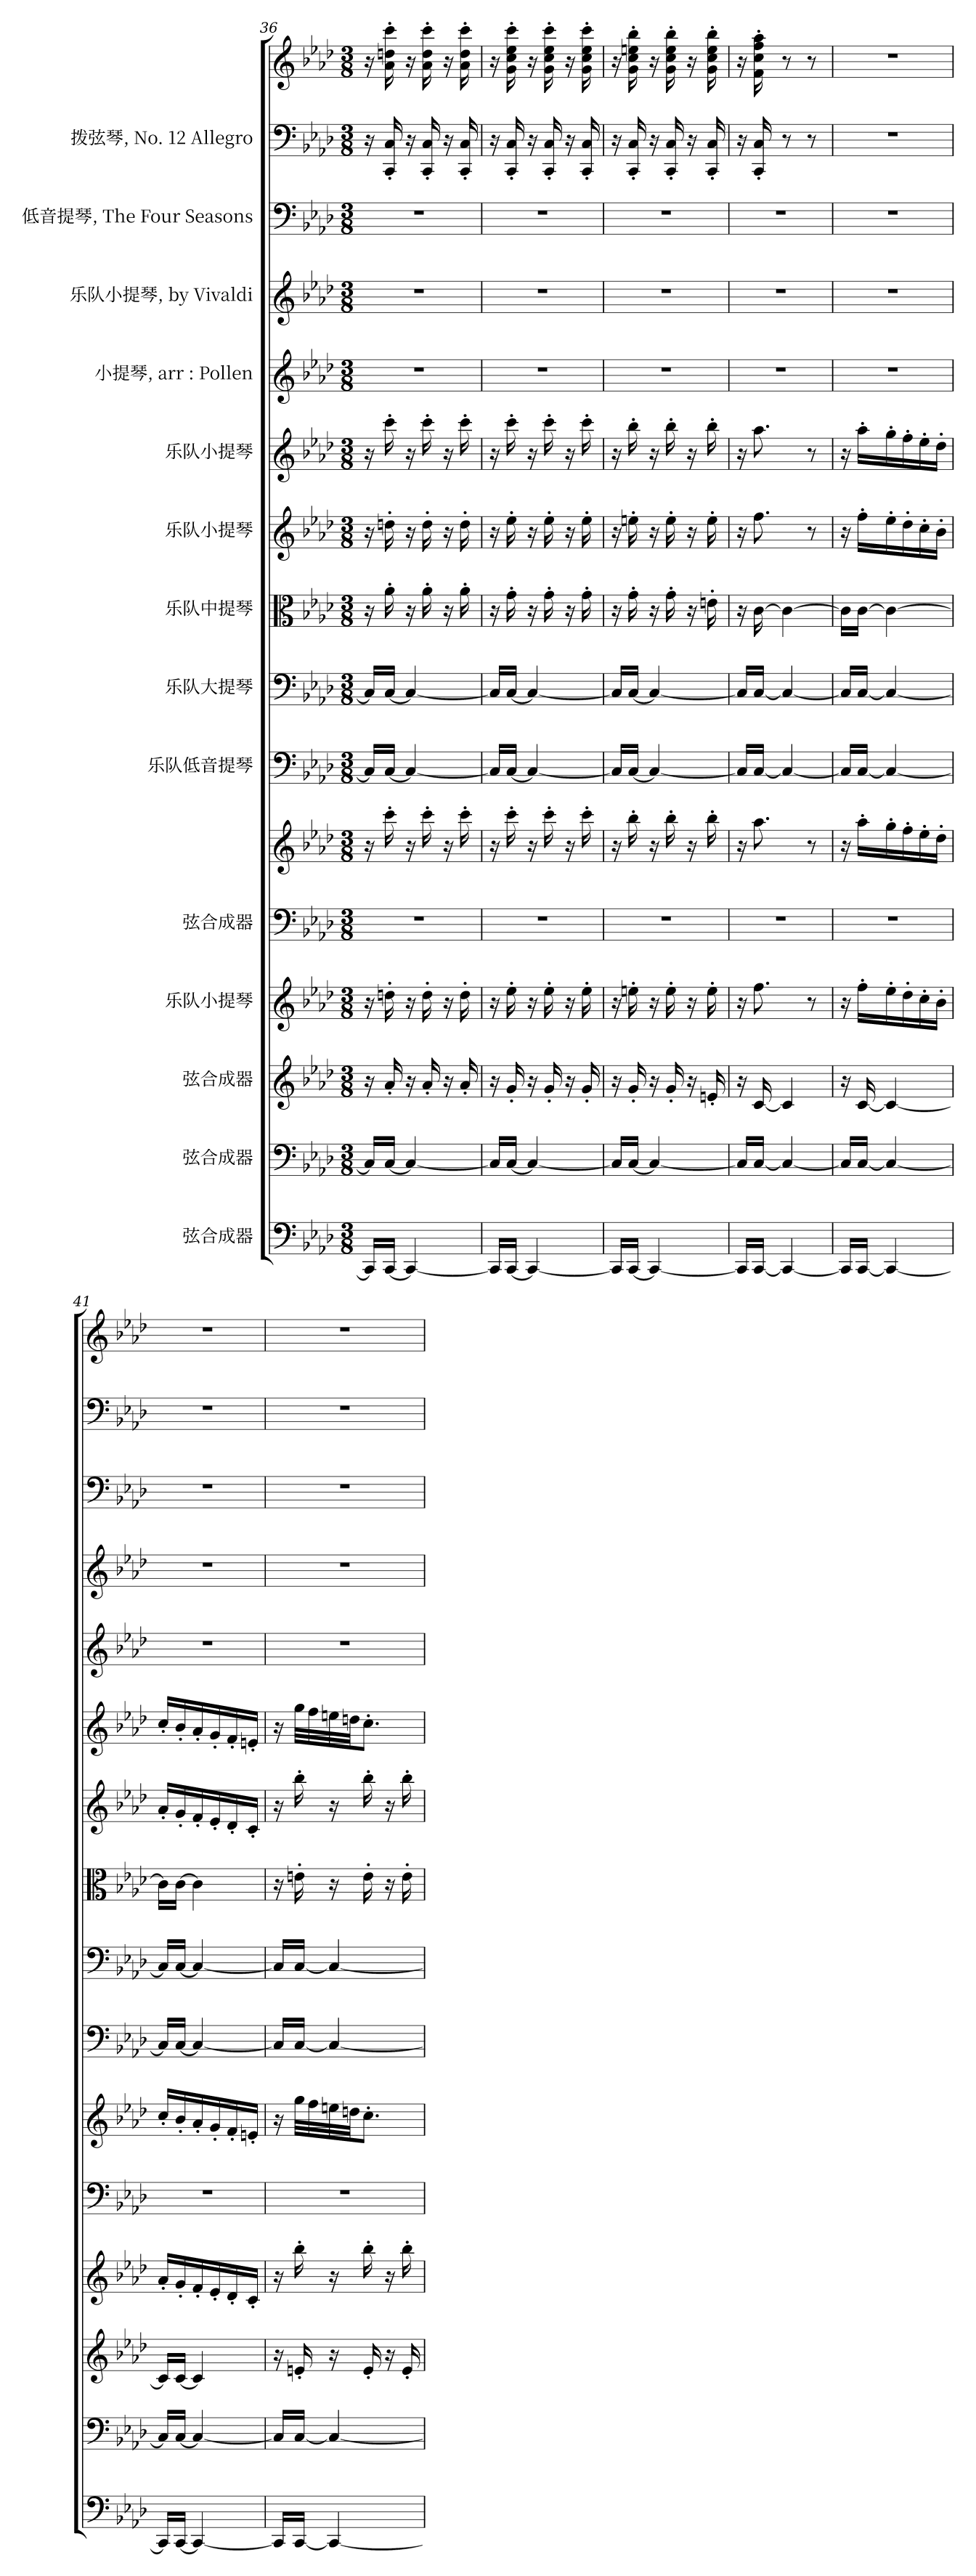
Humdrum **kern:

**kern	**kern	**kern	**kern	**kern	**kern	**kern	**kern	**kern	**kern	**kern	**kern	**kern	**kern	**kern	**kern
*part14	*part13	*part12	*part11	*part10	*part10	*part9	*part8	*part7	*part6	*part5	*part4	*part3	*part2	*part1	*part1
*staff16	*staff15	*staff14	*staff13	*staff12	*staff11	*staff10	*staff9	*staff8	*staff7	*staff6	*staff5	*staff4	*staff3	*staff2	*staff1
*I"弦合成器	*I"弦合成器	*I"弦合成器	*I"乐队小提琴	*I"弦合成器	*	*I"乐队低音提琴	*I"乐队大提琴	*I"乐队中提琴	*I"乐队小提琴	*I"乐队小提琴	*I"小提琴, arr : Pollen	*I"乐队小提琴, by Vivaldi	*I"低音提琴, The Four Seasons	*I"拨弦琴, No. 12 Allegro	*
*clefF4	*clefF4	*clefG2	*clefG2	*clefF4	*clefG2	*clefF4	*clefF4	*clefC3	*clefG2	*clefG2	*clefG2	*clefG2	*clefF4	*clefF4	*clefG2
*	*	*	*	*	*	*ITrd7c12	*	*	*	*	*	*	*ITrd7c12	*	*
*k[b-e-a-d-]	*k[b-e-a-d-]	*k[b-e-a-d-]	*k[b-e-a-d-]	*k[b-e-a-d-]	*k[b-e-a-d-]	*k[b-e-a-d-]	*k[b-e-a-d-]	*k[b-e-a-d-]	*k[b-e-a-d-]	*k[b-e-a-d-]	*k[b-e-a-d-]	*k[b-e-a-d-]	*k[b-e-a-d-]	*k[b-e-a-d-]	*k[b-e-a-d-]
*M3/8	*M3/8	*M3/8	*M3/8	*M3/8	*M3/8	*M3/8	*M3/8	*M3/8	*M3/8	*M3/8	*M3/8	*M3/8	*M3/8	*M3/8	*M3/8
=36	=36	=36	=36	=36	=36	=36	=36	=36	=36	=36	=36	=36	=36	=36	=36
16CC/LL]	16C/LL]	16r	16r	4.r	16r	16CC/LL]	16C/LL]	16r	16r	16r	4.r	4.r	4.r	16r	16r
[16CC/JJ	[16C/JJ	16a-'/	16ddn'\	.	16ccc'\	[16CC/JJ	[16C/JJ	16a-'\	16ddn'\	16ccc'\	.	.	.	16CC/' 16C/'	16a-\' 16ddn\' 16ccc\'
4CC/_	4C/_	16r	16r	.	16r	4CC/_	4C/_	16r	16r	16r	.	.	.	16r	16r
.	.	16a-'/	16dd'\	.	16ccc'\	.	.	16a-'\	16dd'\	16ccc'\	.	.	.	16CC/' 16C/'	16a-\' 16dd\' 16ccc\'
.	.	16r	16r	.	16r	.	.	16r	16r	16r	.	.	.	16r	16r
.	.	16a-'/	16dd'\	.	16ccc'\	.	.	16a-'\	16dd'\	16ccc'\	.	.	.	16CC/' 16C/'	16a-\' 16dd\' 16ccc\'
!!LO:PB:g=z
=37	=37	=37	=37	=37	=37	=37	=37	=37	=37	=37	=37	=37	=37	=37	=37
16CC/LL]	16C/LL]	16r	16r	4.r	16r	16CC/LL]	16C/LL]	16r	16r	16r	4.r	4.r	4.r	16r	16r
[16CC/JJ	[16C/JJ	16g'/	16ee-'\	.	16ccc'\	[16CC/JJ	[16C/JJ	16g'\	16ee-'\	16ccc'\	.	.	.	16CC/' 16C/'	16g\' 16cc\' 16ee-\' 16ccc\'
4CC/_	4C/_	16r	16r	.	16r	4CC/_	4C/_	16r	16r	16r	.	.	.	16r	16r
.	.	16g'/	16ee-'\	.	16ccc'\	.	.	16g'\	16ee-'\	16ccc'\	.	.	.	16CC/' 16C/'	16g\' 16cc\' 16ee-\' 16ccc\'
.	.	16r	16r	.	16r	.	.	16r	16r	16r	.	.	.	16r	16r
.	.	16g'/	16ee-'\	.	16ccc'\	.	.	16g'\	16ee-'\	16ccc'\	.	.	.	16CC/' 16C/'	16g\' 16cc\' 16ee-\' 16ccc\'
=38	=38	=38	=38	=38	=38	=38	=38	=38	=38	=38	=38	=38	=38	=38	=38
16CC/LL]	16C/LL]	16r	16r	4.r	16r	16CC/LL]	16C/LL]	16r	16r	16r	4.r	4.r	4.r	16r	16r
[16CC/JJ	[16C/JJ	16g'/	16een'\	.	16bb-'\	[16CC/JJ	[16C/JJ	16g'\	16een'\	16bb-'\	.	.	.	16CC/' 16C/'	16g\' 16cc\' 16een\' 16bb-\'
4CC/_	4C/_	16r	16r	.	16r	4CC/_	4C/_	16r	16r	16r	.	.	.	16r	16r
.	.	16g'/	16ee'\	.	16bb-'\	.	.	16g'\	16ee'\	16bb-'\	.	.	.	16CC/' 16C/'	16g\' 16cc\' 16ee\' 16bb-\'
.	.	16r	16r	.	16r	.	.	16r	16r	16r	.	.	.	16r	16r
.	.	16en'/	16ee'\	.	16bb-'\	.	.	16en'\	16ee'\	16bb-'\	.	.	.	16CC/' 16C/'	16g\' 16cc\' 16ee\' 16bb-\'
=39	=39	=39	=39	=39	=39	=39	=39	=39	=39	=39	=39	=39	=39	=39	=39
16CC/LL]	16C/LL]	16r	16r	4.r	16r	16CC/LL]	16C/LL]	16r	16r	16r	4.r	4.r	4.r	16r	16r
[16CC/JJ	[16C/JJ	[16c/	8.ff\	.	8.aa-\	[16CC/JJ	[16C/JJ	[16c\	8.ff\	8.aa-\	.	.	.	16CC/' 16C/'	16f\' 16cc\' 16ff\' 16aa-\'
4CC/_	4C/_	4c/]	.	.	.	4CC/_	4C/_	4c\_	.	.	.	.	.	8r	8r
.	.	.	8r	.	8r	.	.	.	8r	8r	.	.	.	8r	8r
=40	=40	=40	=40	=40	=40	=40	=40	=40	=40	=40	=40	=40	=40	=40	=40
16CC/LL]	16C/LL]	16r	16r	4.r	16r	16CC/LL]	16C/LL]	16c\LL]	16r	16r	4.r	4.r	4.r	4.r	4.r
[16CC/JJ	[16C/JJ	[16c/	16ff'\LL	.	16aa-'\LL	[16CC/JJ	[16C/JJ	[16c\JJ	16ff'\LL	16aa-'\LL	.	.	.	.	.
4CC/_	4C/_	4c/_	16ee-'\	.	16gg'\	4CC/_	4C/_	4c\_	16ee-'\	16gg'\	.	.	.	.	.
.	.	.	16dd-'\	.	16ff'\	.	.	.	16dd-'\	16ff'\	.	.	.	.	.
.	.	.	16cc'\	.	16ee-'\	.	.	.	16cc'\	16ee-'\	.	.	.	.	.
.	.	.	16b-'\JJ	.	16dd-'\JJ	.	.	.	16b-'\JJ	16dd-'\JJ	.	.	.	.	.
=41	=41	=41	=41	=41	=41	=41	=41	=41	=41	=41	=41	=41	=41	=41	=41
16CC/LL]	16C/LL]	16c/LL]	16a-'/LL	4.r	16cc'/LL	16CC/LL]	16C/LL]	16c\LL]	16a-'/LL	16cc'/LL	4.r	4.r	4.r	4.r	4.r
[16CC/JJ	[16C/JJ	[16c/JJ	16g'/	.	16b-'/	[16CC/JJ	[16C/JJ	[16c\JJ	16g'/	16b-'/	.	.	.	.	.
4CC/_	4C/_	4c/]	16f'/	.	16a-'/	4CC/_	4C/_	4c\]	16f'/	16a-'/	.	.	.	.	.
.	.	.	16e-'/	.	16g'/	.	.	.	16e-'/	16g'/	.	.	.	.	.
.	.	.	16d-'/	.	16f'/	.	.	.	16d-'/	16f'/	.	.	.	.	.
.	.	.	16c'/JJ	.	16en'/JJ	.	.	.	16c'/JJ	16en'/JJ	.	.	.	.	.
!!LO:PB:g=z
=42	=42	=42	=42	=42	=42	=42	=42	=42	=42	=42	=42	=42	=42	=42	=42
16CC/LL]	16C/LL]	16r	16r	4.r	16r	16CC/LL]	16C/LL]	16r	16r	16r	4.r	4.r	4.r	4.r	4.r
[16CC/JJ	[16C/JJ	16en'/	16bb-'\	.	32gg\LLL	[16CC/JJ	[16C/JJ	16en'\	16bb-'\	32gg\LLL	.	.	.	.	.
.	.	.	.	.	32ff\	.	.	.	.	32ff\	.	.	.	.	.
4CC/_	4C/_	16r	16r	.	32een\	4CC/_	4C/_	16r	16r	32een\	.	.	.	.	.
.	.	.	.	.	32ddn\JJ	.	.	.	.	32ddn\JJ	.	.	.	.	.
.	.	16e'/	16bb-'\	.	8.cc'\J	.	.	16e'\	16bb-'\	8.cc'\J	.	.	.	.	.
.	.	16r	16r	.	.	.	.	16r	16r	.	.	.	.	.	.
.	.	16e'/	16bb-'\	.	.	.	.	16e'\	16bb-'\	.	.	.	.	.	.
=	=	=	=	=	=	=	=	=	=	=	=	=	=	=	=
*-	*-	*-	*-	*-	*-	*-	*-	*-	*-	*-	*-	*-	*-	*-	*-
